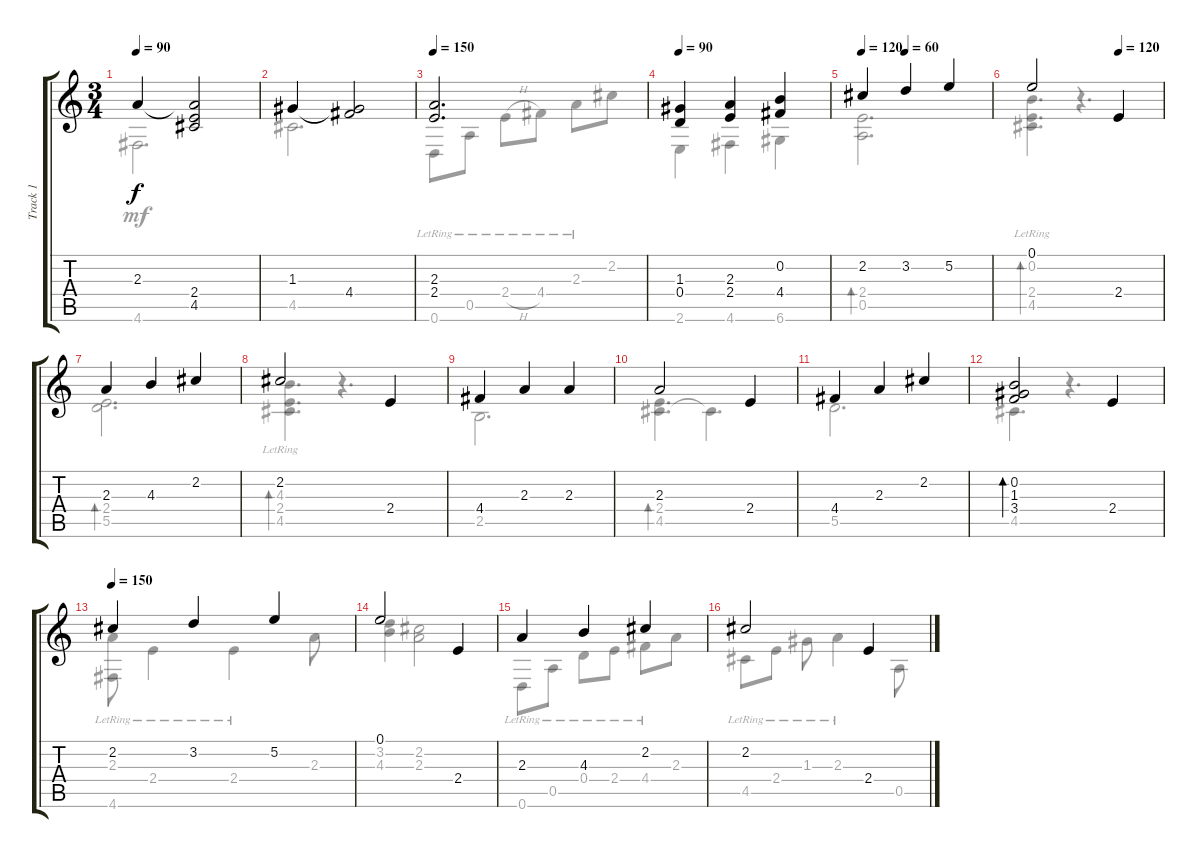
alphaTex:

\track ("Track 1" "Track 1") {instrument acousticguitarnylon}
\staff {score tabs}
\tuning (E4 B3 G3 D3 A2 D2) {hide}
\voice
\ts (3 4)
\tempo 90
\clef g2
\ks c
2.3.4{dy f} (2.3{t} 2.4 4.5).2 |
1.3.4 (1.3{t} 4.4).2 |
\tempo 150
(2.3 2.4).2{d} |
\tempo 90
(1.3 0.4).4 (2.3 2.4).4 (0.2 4.4).4 |
\tempo 120
\tempo (60 0.3333333333333333)
2.2.4 3.2.4 5.2.4 |
\tempo (120 0.6666666666666666)
0.1.2 2.4.4 |
2.3.4 4.3.4 2.2.4 |
2.2.2 2.4.4 |
4.4.4 2.3.4 2.3.4 |
2.3.2 2.4.4 |
4.4.4 2.3.4 2.2.4 |
(0.2 1.3 3.4).2{bd 240} 2.4.4 |
\tempo 150
2.2.4 3.2.4 5.2.4 |
0.1.2 2.4.4 |
2.3.4 4.3.4 2.2.4 |
2.2.2 2.4.4
\voice
\clef g2
\ottava regular
\simile none
\ks c
4.6.2{d dy mf} |
4.5.2{d} |
0.6{lr}.8 0.5{lr}.8 2.4{h lr}.8 4.4{lr}.8 2.3{lr}.8 2.2.8 |
2.6.4 4.6.4 6.6.4 |
(2.4 0.5).2{d bd 240} |
(0.2{lr} 2.4{lr} 4.5{lr}).4{d bd 240} r.4{d} |
(2.4 5.5).2{d bd 240} |
(4.3 2.4{lr} 4.5{lr}).4{d bd 240} r.4{d} |
2.5.2{d} |
(2.4 4.5).4{d bd 240} 4.5{t}.4{d} |
5.5.2{d} |
4.5.4{d} r.4{d} |
(2.3{lr} 4.6{lr}).8 2.4{lr}.4 2.4{lr}.4 2.3.8 |
(3.2 4.3).4 (2.2 2.3).2 |
0.6{lr}.8 0.5{lr}.8 0.4{lr}.8 2.4{lr}.8 4.4{lr}.8 2.3.8 |
4.5{lr}.8 2.4{lr}.8 1.3{lr}.8 2.3{lr}.4 0.5.8
